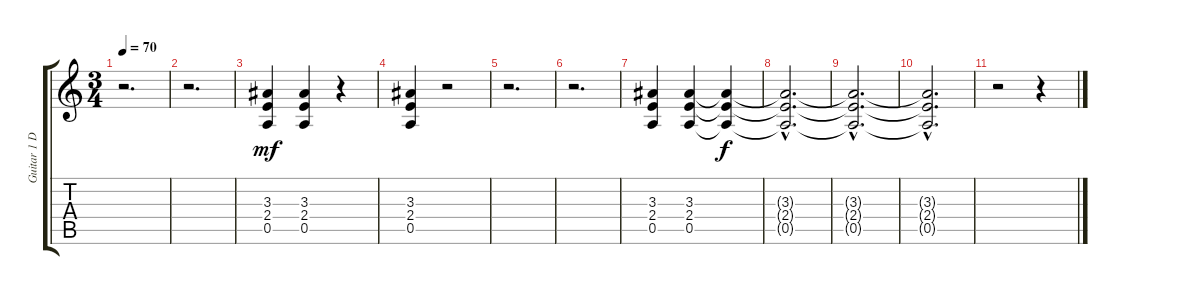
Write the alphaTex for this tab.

\track ("Guitar 1 Distort" "Guitar 1 D") {instrument distortionguitar}
\staff {score tabs}
\tuning (E4 B3 G3 D3 A2 D2) {hide}
\ts (3 4)
\tempo 70
\clef g2
\ks c
r.2{d dy mf} |
r.2{d} |
(3.3 2.4 0.5).4 (3.3 2.4 0.5).4 r.4 |
(3.3 2.4 0.5).4 r.2 |
r.2{d} |
r.2{d} |
(3.3 2.4 0.5).4 (3.3 2.4 0.5).4 (3.3{t} 2.4{t} 0.5{t}).4{dy f} |
(3.3{hac t} 2.4{hac t} 0.5{hac t}).2{d} |
(3.3{hac t} 2.4{hac t} 0.5{hac t}).2{d} |
(3.3{hac t} 2.4{hac t} 0.5{hac t}).2{d} |
r.2 r.4
